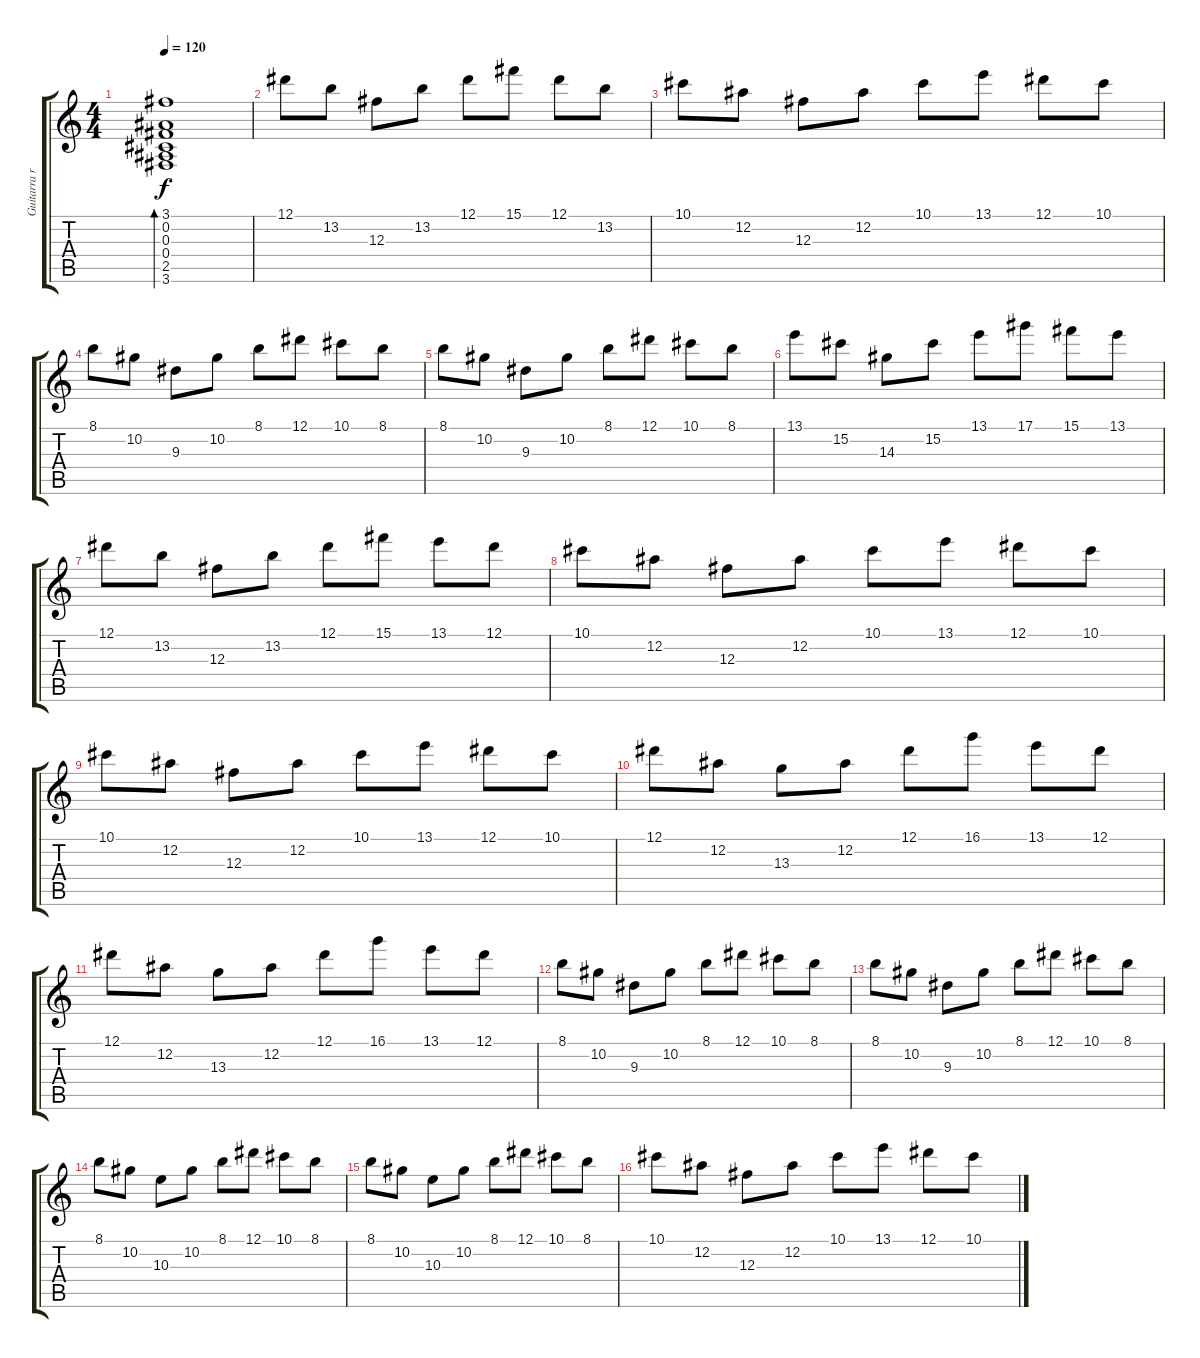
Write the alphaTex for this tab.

\track ("Guitarra ritmica" "Guitarra r") {instrument acousticguitarsteel}
\staff {score tabs}
\tuning (Eb4 Bb3 Gb3 Db3 Ab2 Eb2) {hide}
\ts (4 4)
\tempo 120
\clef g2
\ks c
(3.1 0.2 0.3 0.4 2.5 3.6).1{bd 240 dy f} |
12.1.8 13.2.8 12.3.8 13.2.8 12.1.8 15.1.8 12.1.8 13.2.8 |
10.1.8 12.2.8 12.3.8 12.2.8 10.1.8 13.1.8 12.1.8 10.1.8 |
8.1.8 10.2.8 9.3.8 10.2.8 8.1.8 12.1.8 10.1.8 8.1.8 |
8.1.8 10.2.8 9.3.8 10.2.8 8.1.8 12.1.8 10.1.8 8.1.8 |
13.1.8 15.2.8 14.3.8 15.2.8 13.1.8 17.1.8 15.1.8 13.1.8 |
12.1.8 13.2.8 12.3.8 13.2.8 12.1.8 15.1.8 13.1.8 12.1.8 |
10.1.8 12.2.8 12.3.8 12.2.8 10.1.8 13.1.8 12.1.8 10.1.8 |
10.1.8 12.2.8 12.3.8 12.2.8 10.1.8 13.1.8 12.1.8 10.1.8 |
12.1.8 12.2.8 13.3.8 12.2.8 12.1.8 16.1.8 13.1.8 12.1.8 |
12.1.8 12.2.8 13.3.8 12.2.8 12.1.8 16.1.8 13.1.8 12.1.8 |
8.1.8 10.2.8 9.3.8 10.2.8 8.1.8 12.1.8 10.1.8 8.1.8 |
8.1.8 10.2.8 9.3.8 10.2.8 8.1.8 12.1.8 10.1.8 8.1.8 |
8.1.8 10.2.8 10.3.8 10.2.8 8.1.8 12.1.8 10.1.8 8.1.8 |
8.1.8 10.2.8 10.3.8 10.2.8 8.1.8 12.1.8 10.1.8 8.1.8 |
10.1.8 12.2.8 12.3.8 12.2.8 10.1.8 13.1.8 12.1.8 10.1.8
